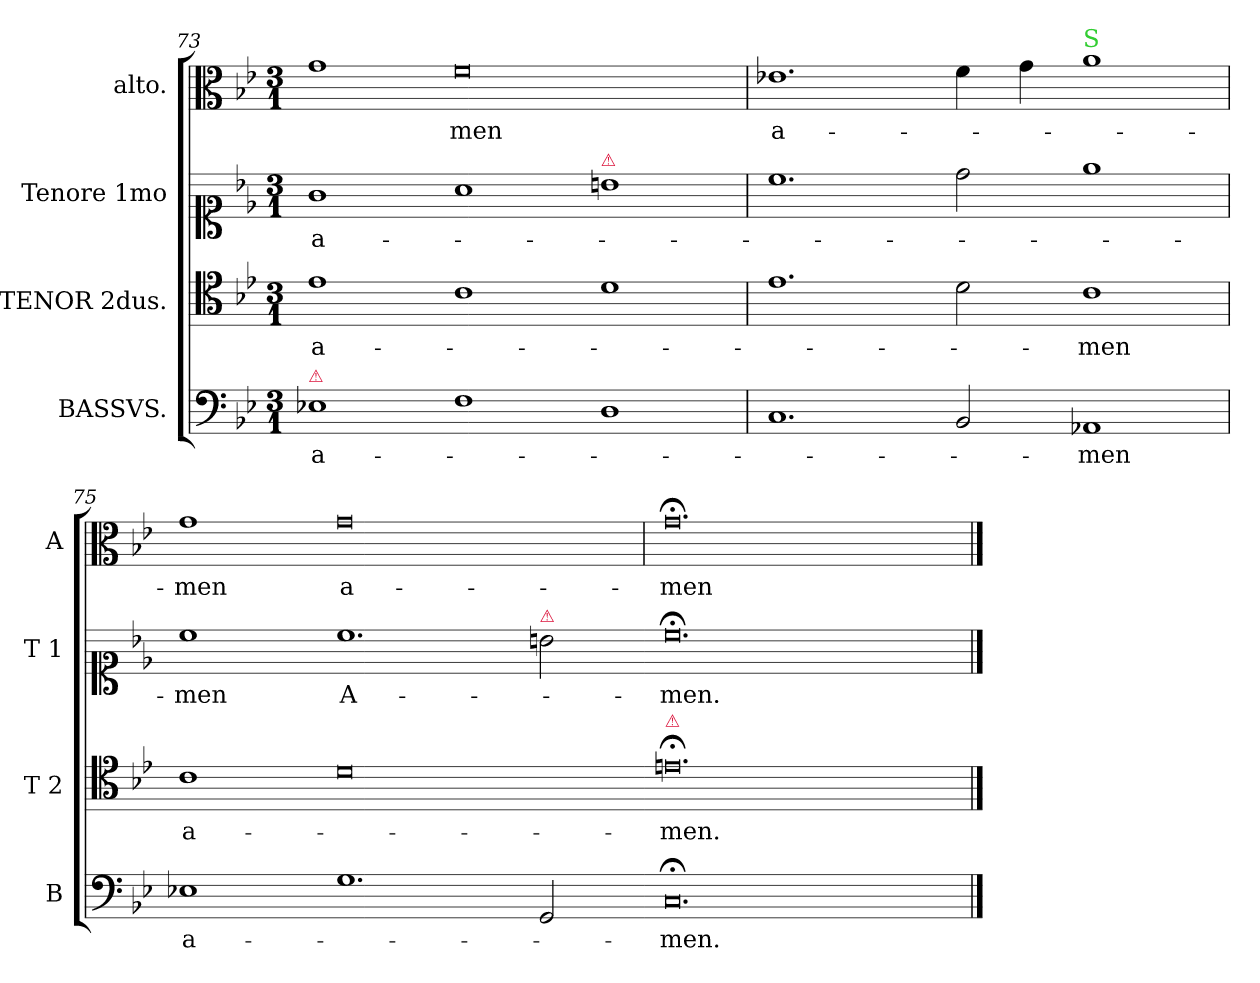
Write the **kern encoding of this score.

**kern	**text	**kern	**text	**kern	**text	**kern	**text
*part4	*part4	*part3	*part3	*part2	*part2	*part1	*part1
*staff4	*staff4	*staff3	*staff3	*staff2	*staff2	*staff1	*staff1
*I"BASSVS.	*	*I"TENOR 2dus.	*	*I"Tenore 1mo	*	*I"alto.	*
*I'B	*	*I'T 2	*	*I'T 1	*	*I'A	*
*clefF4	*	*clefC4	*	*clefC1	*	*clefC3	*
*k[b-e-]	*	*k[b-e-]	*	*k[b-e-]	*	*k[b-e-]	*
*M3/1	*	*M3/1	*	*M3/1	*	*M3/1	*
=73	=73	=73	=73	=73	=73	=73	=73
!LO:TX:a:color=crimson:t=⚠	!	!	!	!	!	!	!
1E-X	a-	1e-	a-	1g	a-	1g	.
!	!	!	!	!	!	!	!LO:LY:i
1F	.	1c	.	1a	.	0f	-men
!	!	!	!	!LO:TX:a:color=crimson:t=⚠	!	!	!
1D	.	1d	.	1bn	.	.	.
=74	=74	=74	=74	=74	=74	=74	=74
!	!	!	!	!	!	!	!LO:LY:i
1.C	.	1.e-	.	1.cc	.	1.e-X	a-
2BB-/	.	2d\	.	2dd\	.	4f\	.
.	.	.	.	.	.	4g\	.
!	!	!	!	!	!	!LO:TX:a:color=limegreen:t=S	!
1AA-X	-men	1c	-men	1ee-	.	1a	.
=75	=75	=75	=75	=75	=75	=75	=75
!	!	!	!	!	!	!	!LO:LY:i
1E-X	a-	1c	a-	1cc	-men	1g	-men
!	!	!	!	!	!	!	!LO:LY:i
1.G	.	0d	.	1.cc	A-	0g	a-
!	!	!	!	!LO:TX:a:color=crimson:t=⚠	!	!	!
2GG/	.	.	.	2bn\	.	.	.
=76-	=76	=76-	=76	=76-	=76	=76	=76
!	!	!LO:TX:a:color=crimson:t=⚠	!	!	!	!	!
!	!	!	!	!	!	!	!LO:LY:i
0.C;<;	-men.	0.en;<;	-men.	0.cc;<;	-men.	0.g;<;	-men
==	==	==	==	==	==	==	==
*-	*-	*-	*-	*-	*-	*-	*-
